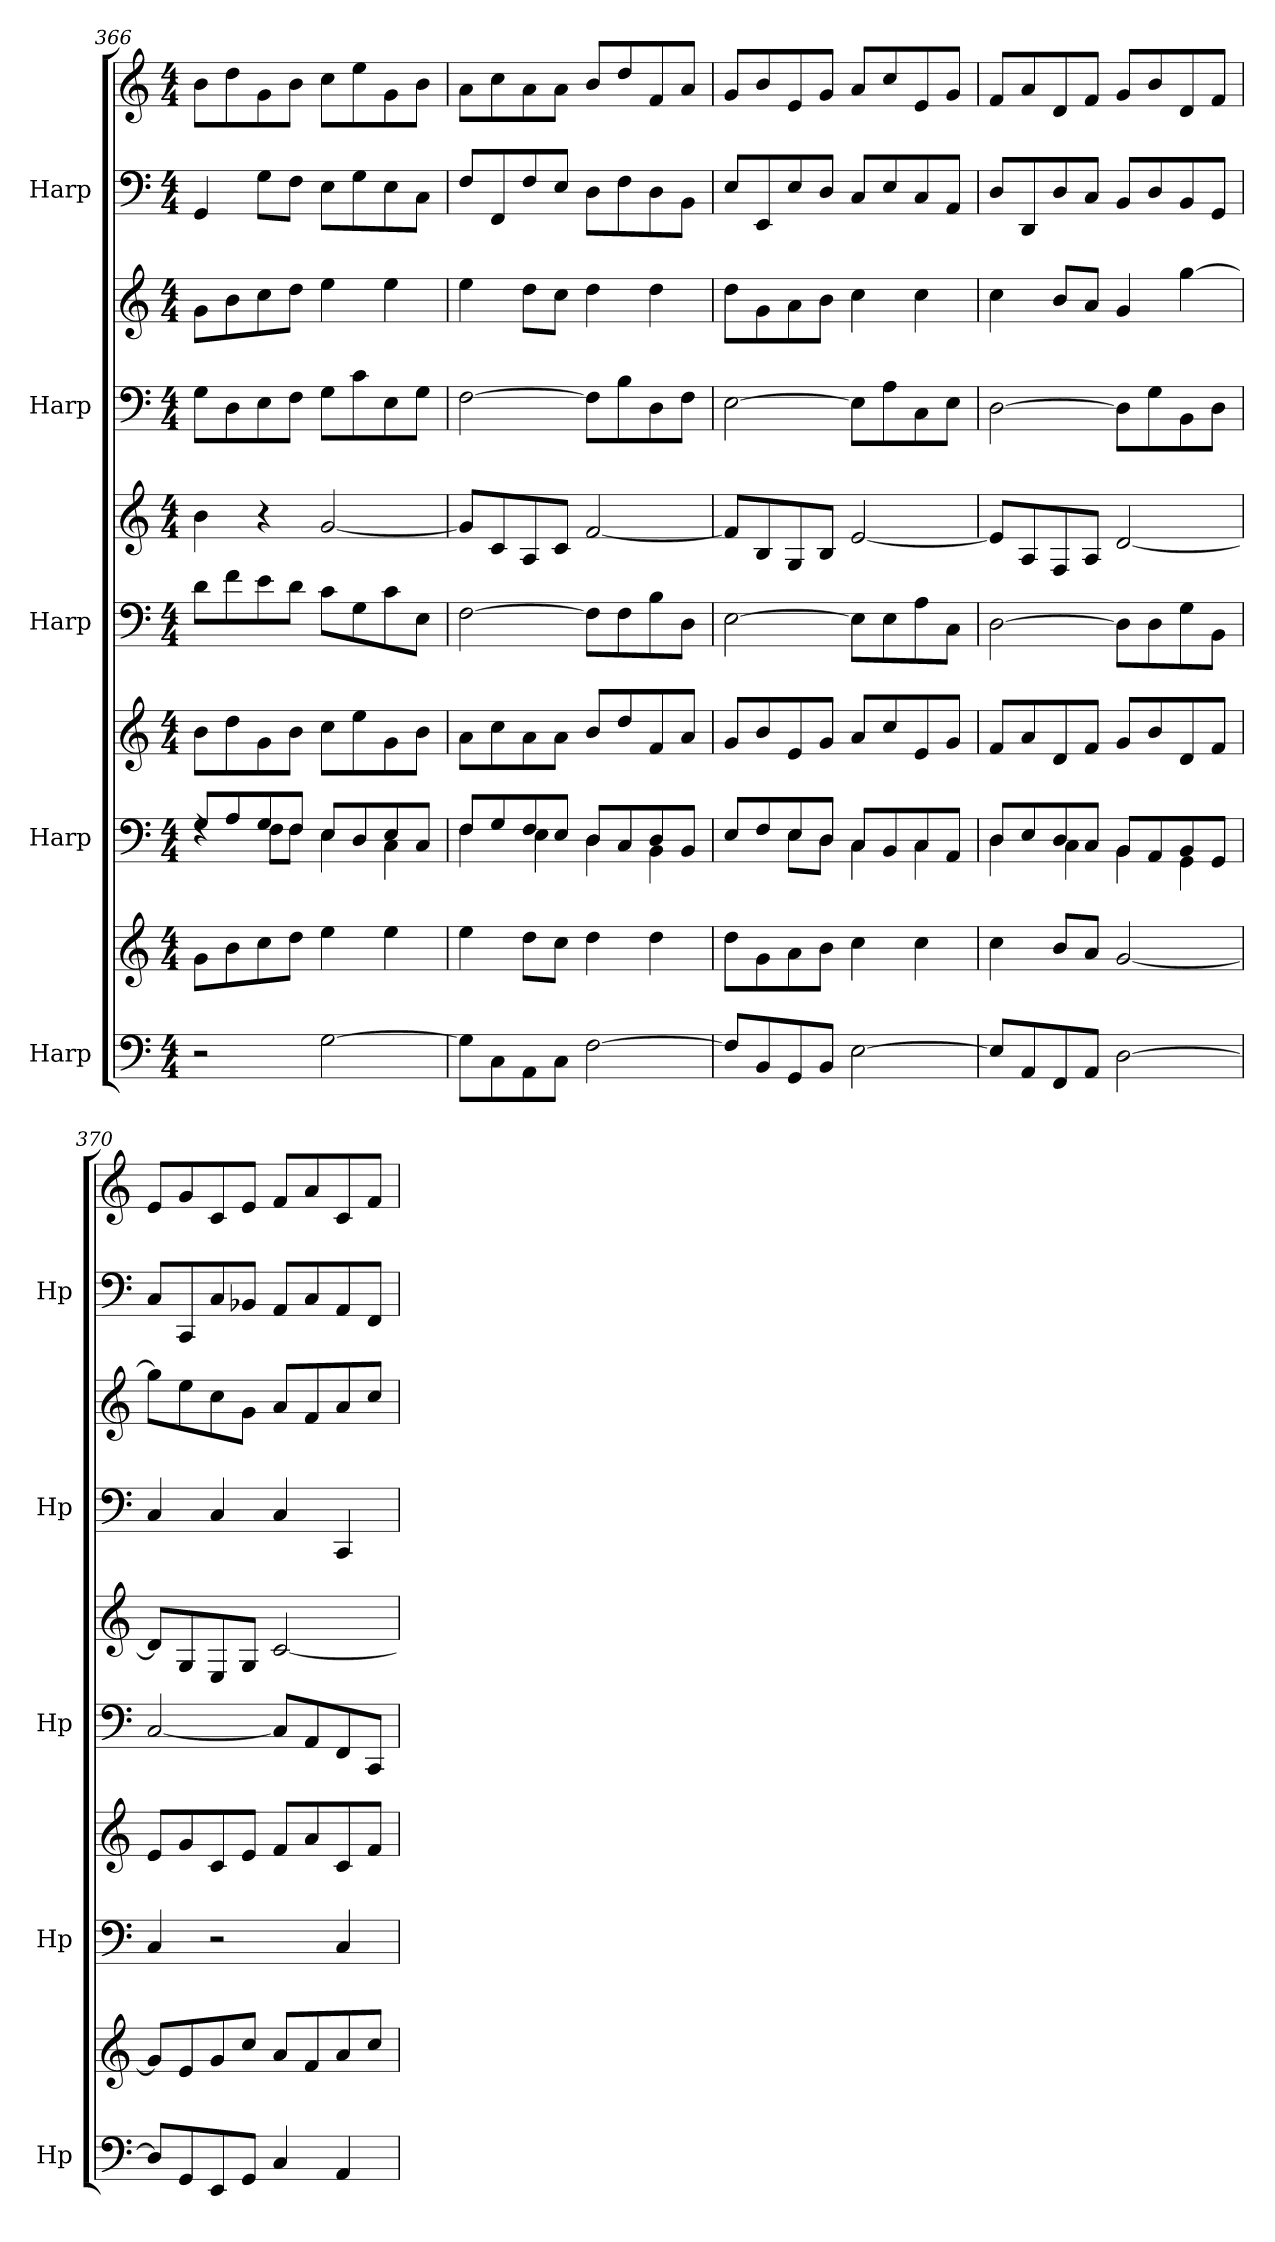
**kern	**kern	**kern	**kern	**kern	**kern	**kern	**kern	**kern	**kern
*part5	*part5	*part4	*part4	*part3	*part3	*part2	*part2	*part1	*part1
*staff10	*staff9	*staff8	*staff7	*staff6	*staff5	*staff4	*staff3	*staff2	*staff1
*I"Harp	*	*I"Harp	*	*I"Harp	*	*I"Harp	*	*I"Harp	*
*I'Hp	*	*I'Hp	*	*I'Hp	*	*I'Hp	*	*I'Hp	*
!!LO:PB:g=z
*clefF4	*clefG2	*clefF4	*clefG2	*clefF4	*clefG2	*clefF4	*clefG2	*clefF4	*clefG2
*k[]	*k[]	*k[]	*k[]	*k[]	*k[]	*k[]	*k[]	*k[]	*k[]
*M4/4	*M4/4	*M4/4	*M4/4	*M4/4	*M4/4	*M4/4	*M4/4	*M4/4	*M4/4
=366	=366	=366	=366	=366	=366	=366	=366	=366	=366
*	*	*^	*	*	*	*	*	*	*
2r	8g\L	8G/L	4rF	8b\L	8d\L	4b\	8G\L	8g\L	4GG/	8b\L
.	8b\	8A/	.	8dd\	8f\	.	8D\	8b\	.	8dd\
.	8cc\	8G/	8F\L	8g\	8e\	4r	8E\	8cc\	8G\L	8g\
.	8dd\J	8F/J	8F\J	8b\J	8d\J	.	8F\J	8dd\J	8F\J	8b\J
[2G\	4ee\	8E/L	4E\	8cc\L	8c\L	[2g/	8G\L	4ee\	8E\L	8cc\L
.	.	8D/	.	8ee\	8G\	.	8c\	.	8G\	8ee\
.	4ee\	8E/	4C\	8g\	8c\	.	8E\	4ee\	8E\	8g\
.	.	8C/J	.	8b\J	8E\J	.	8G\J	.	8C\J	8b\J
=367	=367	=367	=367	=367	=367	=367	=367	=367	=367	=367
8G\L]	4ee\	8F/L	4F\	8a\L	[2F\	8g/L]	[2F\	4ee\	8F/L	8a\L
8C\	.	8G/	.	8cc\	.	8c/	.	.	8FF/	8cc\
8AA\	8dd\L	8F/	4E\	8a\	.	8A/	.	8dd\L	8F/	8a\
8C\J	8cc\J	8E/J	.	8a\J	.	8c/J	.	8cc\J	8E/J	8a\J
[2F\	4dd\	8D/L	4D\	8b/L	8F\L]	[2f/	8F\L]	4dd\	8D\L	8b/L
.	.	8C/	.	8dd/	8F\	.	8B\	.	8F\	8dd/
.	4dd\	8D/	4BB\	8f/	8B\	.	8D\	4dd\	8D\	8f/
.	.	8BB/J	.	8a/J	8D\J	.	8F\J	.	8BB\J	8a/J
=368	=368	=368	=368	=368	=368	=368	=368	=368	=368	=368
8F/L]	8dd\L	8E/L	4ryy	8g/L	[2E\	8f/L]	[2E\	8dd\L	8E/L	8g/L
8BB/	8g\	8F/	.	8b/	.	8B/	.	8g\	8EE/	8b/
8GG/	8a\	8E/	8E\L	8e/	.	8G/	.	8a\	8E/	8e/
8BB/J	8b\J	8D/J	8D\J	8g/J	.	8B/J	.	8b\J	8D/J	8g/J
[2E\	4cc\	8C/L	4C\	8a/L	8E\L]	[2e/	8E\L]	4cc\	8C/L	8a/L
.	.	8BB/	.	8cc/	8E\	.	8A\	.	8E/	8cc/
.	4cc\	8C/	4C\	8e/	8A\	.	8C\	4cc\	8C/	8e/
.	.	8AA/J	.	8g/J	8C\J	.	8E\J	.	8AA/J	8g/J
=369	=369	=369	=369	=369	=369	=369	=369	=369	=369	=369
8E/L]	4cc\	8D/L	4D\	8f/L	[2D\	8e/L]	[2D\	4cc\	8D/L	8f/L
8AA/	.	8E/	.	8a/	.	8A/	.	.	8DD/	8a/
8FF/	8b/L	8D/	4C\	8d/	.	8F/	.	8b/L	8D/	8d/
8AA/J	8a/J	8C/J	.	8f/J	.	8A/J	.	8a/J	8C/J	8f/J
[2D\	[2g/	8BB/L	4BB\	8g/L	8D\L]	[2d/	8D\L]	4g/	8BB/L	8g/L
.	.	8AA/	.	8b/	8D\	.	8G\	.	8D/	8b/
.	.	8BB/	4GG\	8d/	8G\	.	8BB\	[4gg\	8BB/	8d/
.	.	8GG/J	.	8f/J	8BB\J	.	8D\J	.	8GG/J	8f/J
*	*	*v	*v	*	*	*	*	*	*	*
!!LO:PB:g=z
=370	=370	=370	=370	=370	=370	=370	=370	=370	=370
8D/L]	8g/L]	4C/	8e/L	[2C/	8d/L]	4C/	8gg\L]	8C/L	8e/L
8GG/	8e/	.	8g/	.	8G/	.	8ee\	8CC/	8g/
8EE/	8g/	2r	8c/	.	8E/	4C/	8cc\	8C/	8c/
8GG/J	8cc/J	.	8e/J	.	8G/J	.	8g\J	8BB-X/J	8e/J
4C/	8a/L	.	8f/L	8C/L]	[2c/	4C/	8a/L	8AA/L	8f/L
.	8f/	.	8a/	8AA/	.	.	8f/	8C/	8a/
4AA/	8a/	4C/	8c/	8FF/	.	4CC/	8a/	8AA/	8c/
.	8cc/J	.	8f/J	8CC/J	.	.	8cc/J	8FF/J	8f/J
=	=	=	=	=	=	=	=	=	=
*-	*-	*-	*-	*-	*-	*-	*-	*-	*-
